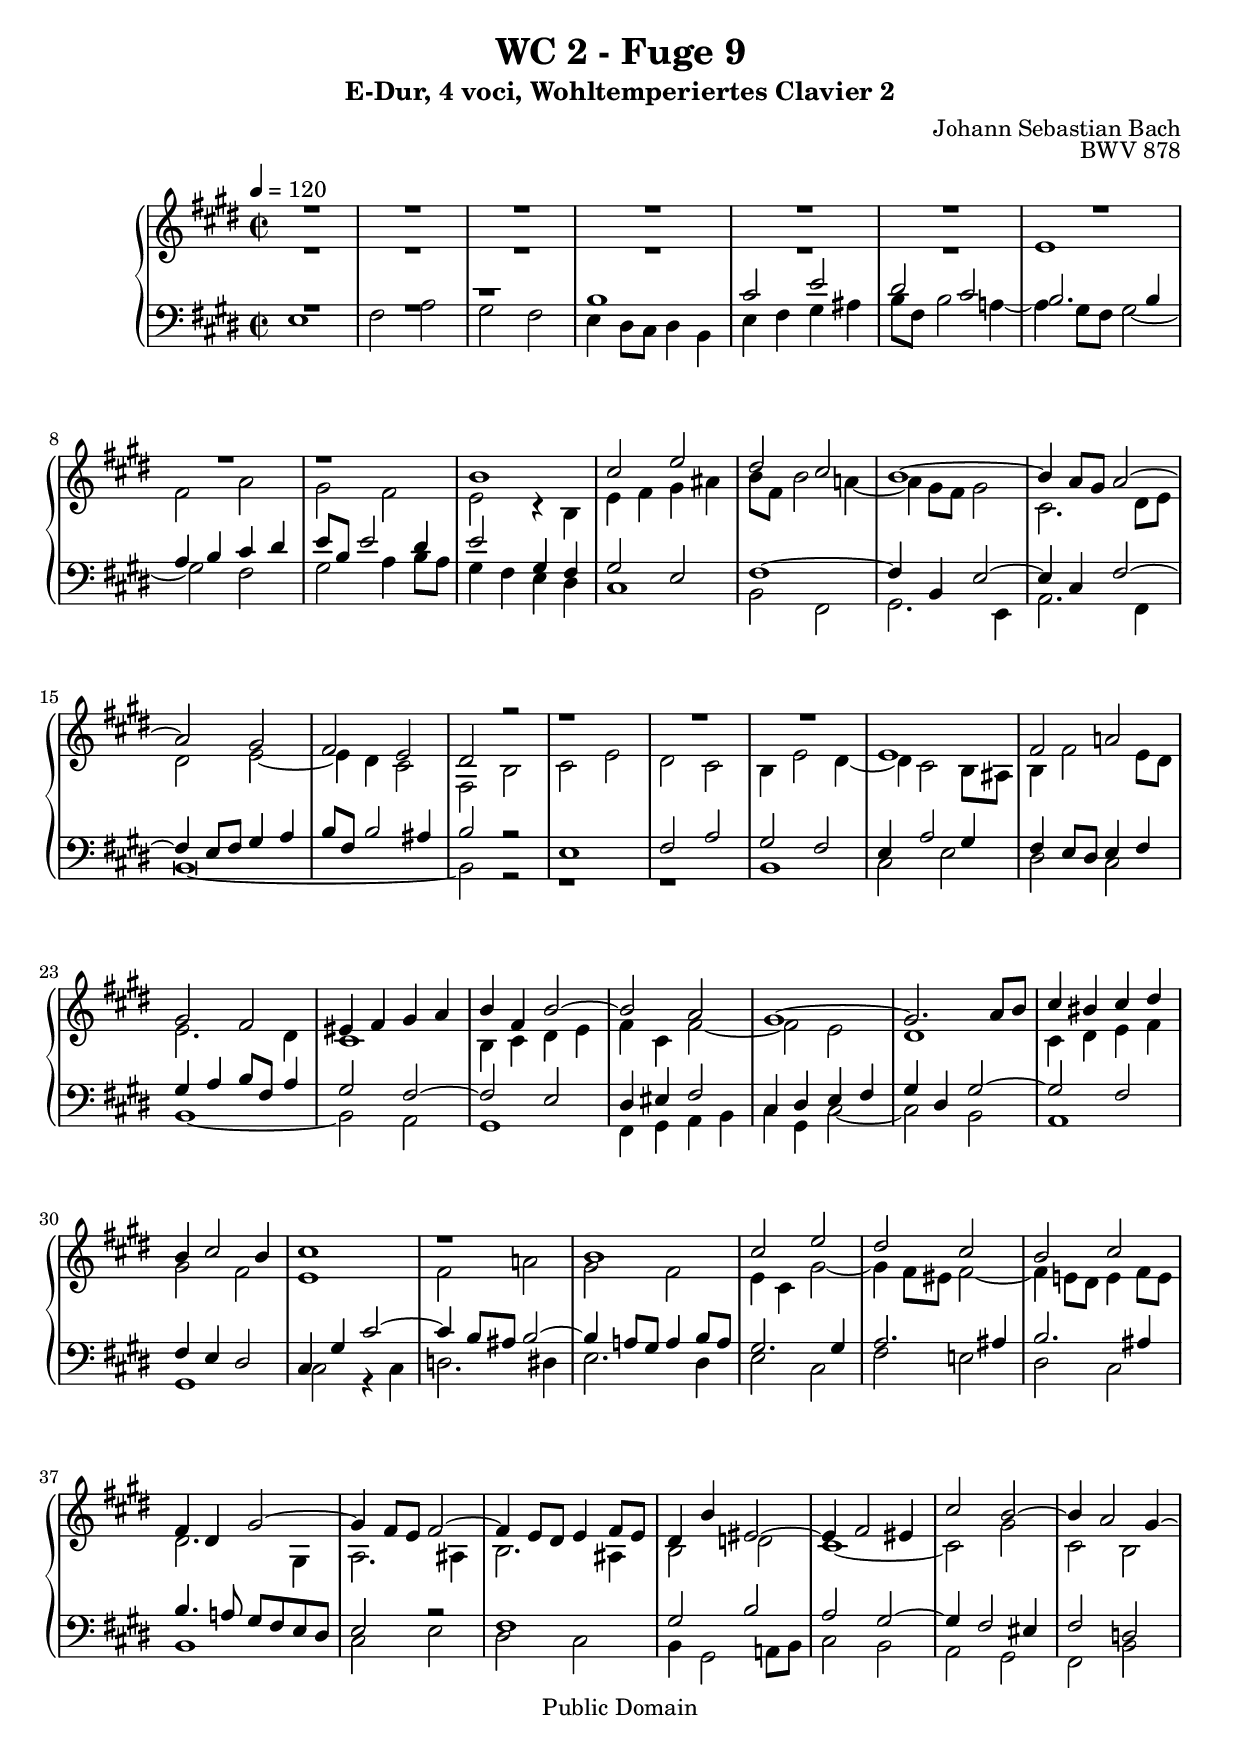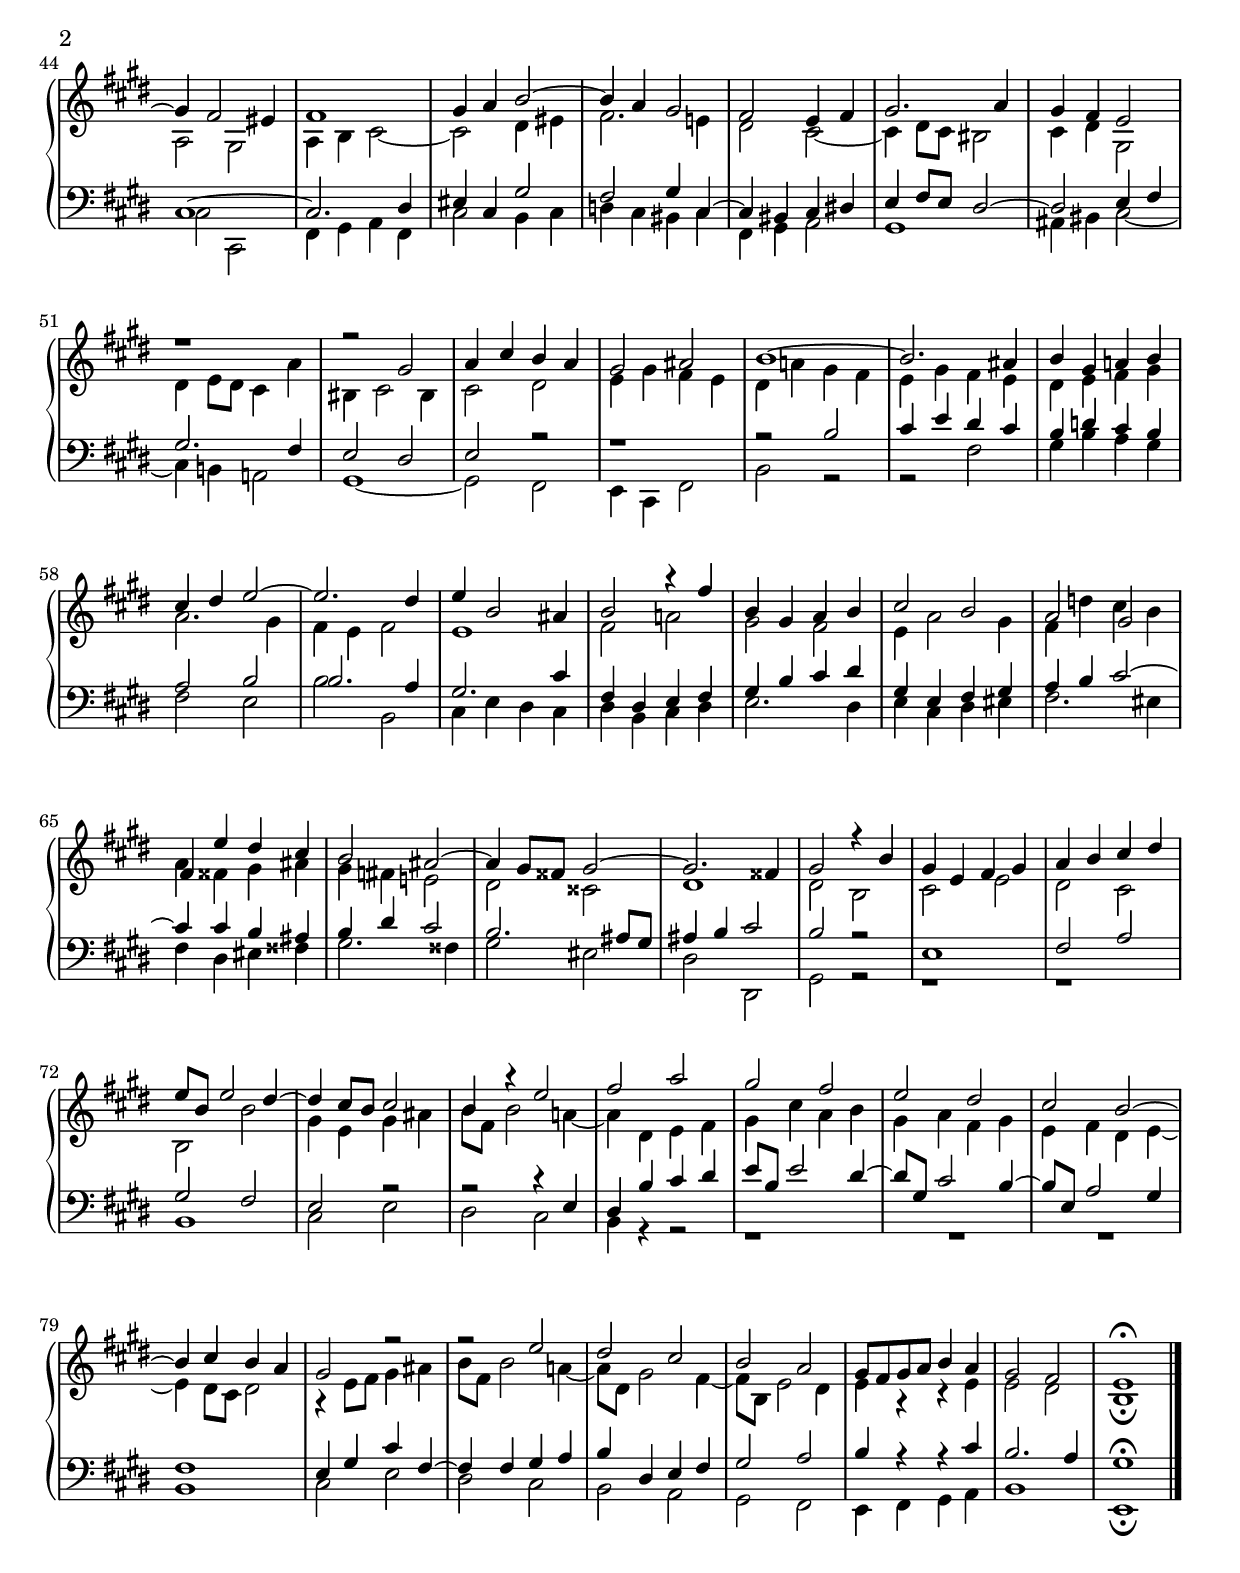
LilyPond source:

%\version "2.22.2"
%\language "deutsch"

\header {
  title = "WC 2 - Fuge 9"
  subtitle = "E-Dur, 4 voci, Wohltemperiertes Clavier 2"
  composer = "Johann Sebastian Bach"
  opus = "BWV 878"
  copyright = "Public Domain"
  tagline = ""
}

global = {
  \key e \major
  \time 2/2
  \tempo 4 = 120}


preambleUp = {\clef treble \global}
preambleDown = {\clef bass \global}

soprano = \relative c'' {
  \global
  
  R\breve | % m. 1
  R\breve | % m. 2
  R\breve | % m. 3
  R\breve | % m. 4
  r1 b1 | % m. 5
  cis2 e dis cis | % m. 6
  b1~ b4 a8 gis a2~ | % m. 7
  a2 gis fis2 e | % m. 8
  dis2 r r1 | % m. 9
  R\breve | % m. 10
  e1 fis2 a! | % m. 11
  gis2 fis eis4 fis gis a | % m. 12
  b4 fis b2~ b a | % m. 13
  gis1~ gis2. a8 b | % m. 14
  cis4 bis cis dis b4 cis2 b4 | % m. 15
  cis1 r | % m. 16
  b1 cis2 e | % m. 17
  dis2 cis b cis | % m. 18
  fis,4 dis gis2~ gis4 fis8 e fis2~ | % m. 19
  fis4 e8 dis e4 fis8 e dis4 b' eis,2~ | % m. 20
  eis4 fis2 eis4 cis'2 b~ | % m. 21
  b4 a2 gis4~ gis4 fis2 eis4 | % m. 22
  fis1 gis4 a b2~ | % m. 23
  b4 a gis2 fis e4 fis | % m. 24
  gis2. a4 gis fis e2 | % m. 25
  r1 r2 gis | % m. 26
  a4 cis b a gis2 ais | % m. 27
  b1~ b2. ais4 | % m. 28
  b4 gis a! b cis4 dis e2~ | % m. 29
  e2. dis4 e4 b2 ais4 | % m. 30
  b2 r4 fis' b, gis a b | % m. 31
  cis2 b a gis | % m. 32
  fis4 e' dis cis b2 ais~ | % m. 33
  ais4 gis8 fisis gis2~ gis2. fisis4 | % m. 34
  gis2 r4 b gis e fis gis | % m. 35
  a4 b cis dis e8 b e2 dis4~ | % m. 36
  dis4 cis8 b cis2 b4 r e2 | % m. 37
  fis2 a gis fis | % m. 38
  e2 dis cis2 b~ | % m. 39
  b4 cis b a gis2 r | % m. 40
  r2 e' dis cis | % m. 41
  b2 a gis8 fis gis a b4 a | % m. 42
  gis2 fis e1 \fermata \bar "|." | % m. 43
   
}

alto = \relative c' {
  \global
  
  R\breve | % m. 1
  R\breve | % m. 2
  R\breve | % m. 3
  e1 fis2 a | % m. 4
  gis2 fis e r4 b | % m. 5
  e4 fis gis ais b8 fis b2 a!4~ | % m. 6
  a4 gis8 fis gis2 cis,2. dis8 e | % m. 7
  dis2 e~ e4 dis cis2 | % m. 8
  fis,2 b cis e | % m. 9
  dis2 cis b4 e2 dis4~ | % m. 10
  dis4 cis2 b8 ais b4 fis'2 e8 dis | % m. 11
  e2. dis4 cis1 | % m. 12
  b4 cis dis e fis4 cis fis2~ | % m. 13
  fis2 e dis1 | % m. 14
  cis4 dis e fis gis2 fis | % m. 15
  e1 fis2 a! | % m. 16
  gis2 fis e4 cis gis'2~ | % m. 17
  gis4 fis8 eis fis2~ fis4 e!8 dis e4 fis8 e | % m. 18
  dis2. gis,4 a2. ais4 | % m. 19
  b2. ais4 b2 d! | % m. 20
  cis1~ cis2 gis' | % m. 21
  cis,2 b a gis | % m. 22
  a4 b cis2~ cis dis4 eis | % m. 23
  fis2. e!4 dis2 cis~ | % m. 24
  cis4 dis8 cis bis2 cis4 dis gis,2 | % m. 25
  dis'4 e8 dis cis4 a' bis, cis2 bis4 | % m. 26
  cis2 dis e4 gis fis e | % m. 27
  dis4 a'! gis fis e gis fis e | % m. 28
  dis4 e fis gis a2. gis4 | % m. 29
  fis4 e fis2 e1 | % m. 30
  fis2 a! gis fis | % m. 31
  e4 a2 gis4 fis d'! cis b | % m. 32
  a4 fisis gis ais gis \once \override Accidental #'restore-first = ##t fis! e!2 | % m. 33
  dis2 cisis dis1 | % m. 34
  dis2 b cis e | % m. 35
  dis2 cis b b' | % m. 36
  gis4 e gis ais b8 fis b2 a!4~ | % m. 37
  a4 dis, e fis gis cis a b | % m. 38
  gis4 a fis gis e fis dis e~ | % m. 39
  e4 dis8 cis dis2 r4 e8 fis gis4 ais | % m. 40
  b8 fis b2 a!4~ a8 dis, gis2 fis4~ | % m. 41
  fis8 b, e2 dis4 e r r e | % m. 42
  e2 dis b1 \fermata \bar "|." | % m. 43
    
}

tenor = \relative c' {
  \global
  
  R\breve | % m. 1
  r1 b | % m. 2
  cis2 e dis cis | % m. 3
  b2. b4 a b cis dis | % m. 4
  e8 b e2 dis4 e2 gis,4 fis | % m. 5
  gis2 e fis1~ | % m. 6
  fis4 b, e2~ e4 cis fis2~ | % m. 7
  fis4 e8 fis gis4 a b8 fis b2 ais4 | % m. 8
  b2 r e,1 | % m. 9
  fis2 a gis fis | % m. 10
  e4 a2 gis4 fis e8 dis e4 fis | % m. 11
  gis4 a b8 fis a4 gis2 fis~ | % m. 12
  fis2 e dis4 eis fis2 | % m. 13
  cis4 dis e fis gis dis gis2~ | % m. 14
  gis2 fis fis4 e dis2 | % m. 15
  cis4 gis' cis2~ cis4 b8 ais b2~ | % m. 16
  b4 a!8 gis a4 b8 a gis2. gis4 | % m. 17
  a2. ais4 b2. ais4 | % m. 18
  b4. a!8 gis fis e dis e2 r | % m. 19
  fis1 gis2 b | % m. 20
  a2 gis~ gis4 fis2 eis4 | % m. 21
  fis2 d! cis1~ | % m. 22
  cis2. dis4 eis4 cis gis'2 | % m. 23
  fis2 gis4 cis,~ cis4 bis cis dis! | % m. 24
  e4 fis8 e dis2~ dis e4 fis | % m. 25
  gis2. fis4 e2 dis | % m. 26
  e2 r r1 | % m. 27
  r2 b' cis4 e dis cis | % m. 28
  b4 d! cis b a2 b | % m. 29
  b2. a4 gis2. cis4 | % m. 30
  fis,4 dis e fis gis b cis dis | % m. 31
  gis,4 e fis gis a b cis2~ | % m. 32
  cis4 cis b ais b dis cis2 | % m. 33
  b2. ais8 gis ais4 b cis2 | % m. 34
  b2 r e,1 | % m. 35
  fis2 a gis fis | % m. 36
  e2 r r r4 e | % m. 37
  dis4 b' cis dis e8 b e2 dis4~ | % m. 38
  dis8 gis, cis2 b4~ b8 e, a2 gis4 | % m. 39
  fis1 e4 gis cis fis,~ | % m. 40
  fis4 fis gis a b dis, e fis | % m. 41
  gis2 a b4 r r cis | % m. 42
  b2. a4 gis1 \fermata \bar "|." | % m. 43
    
}

bass = \relative c {
  \global
  e1 fis2 a | % m. 1
  gis2 fis e4 dis8 cis dis4 b | % m. 2
  e4 fis gis ais b8 fis b2 a!4~ | % m. 3
  a4 gis8 fis gis2~ gis fis | % m. 4
  gis2 a4 b8 a gis4 fis e dis | % m. 5
  cis1 b2 fis | % m. 6
  gis2. e4 a2. fis4 | % m. 7
  b\breve~ | % m. 8
  b2 r r1 | % m. 9
  r1 b | % m. 10
  cis2 e dis cis | % m. 11
  b1~ b2 a | % m. 12
  gis1 fis4 gis a b | % m. 13
  cis4 gis cis2~ cis b | % m. 14
  a1 gis | % m. 15
  cis2 r4 cis d!2. dis4 | % m. 16
  e2. dis4 e2 cis | % m. 17
  fis2 e! dis cis | % m. 18
  b1 cis2 e | % m. 19
  dis2 cis b4 gis2 a!8 b | % m. 20
  cis2 b a gis | % m. 21
  fis2 b cis cis, | % m. 22
  fis4 gis a fis cis'2 b4 cis | % m. 23
  d!4 cis bis cis fis,4 gis a2 | % m. 24
  gis1 ais4 bis cis2~ | % m. 25
  cis4 b! a!2 gis1~ | % m. 26
  gis2 fis e4 cis fis2 | % m. 27
  b2 r r fis' | % m. 28
  gis4 b a gis fis2 e | % m. 29
  b'2 b, cis4 e dis cis | % m. 30
  dis4 b cis dis e2. dis4 | % m. 31
  e4 cis dis eis fis2. eis4 | % m. 32
  fis4 dis eis fisis gis2. fisis4 | % m. 33
  gis2 eis dis dis, | % m. 34
  gis2 r r1 | % m. 35
  r1 b | % m. 36
  cis2 e dis cis | % m. 37
  b4 r r2 r1 | % m. 38
  R\breve | % m. 39
  b1 cis2 e | % m. 40
  dis2 cis b a | % m. 41
  gis2 fis e4 fis gis a | % m. 42
  b1 e,1 \fermata \bar "|." | % m. 43
    
}



\score {
  \new PianoStaff <<
    %\set PianoStaff.instrumentName = #"Piano  "
    \new Staff = "upper" \relative c' {\preambleUp
  <<
  \new Voice = "s" { \voiceOne \soprano }
  \\
  \new Voice ="a" { \voiceTwo \alto }
  >>
}
    \new Staff = "lower" \relative c {\preambleDown
  <<
   \new Voice = "t" { \voiceThree \tenor }
    \\
   \new Voice = "b" { \voiceFour \bass }
  >>
}
  >>
  \layout { }
}

\score {
  \new PianoStaff <<
   \new Staff = "upper" \relative c' {\preambleUp
  <<
  \new Voice { \voiceOne \soprano }
  \\
  \new Voice { \voiceTwo \alto }
  >>
}
    \new Staff = "lower" \relative c {\preambleDown
  <<
    \new Voice { \voiceThree \tenor }
    \\
    \new Voice { \voiceFour \bass }
  >>
}
  >>
  \midi { }
}